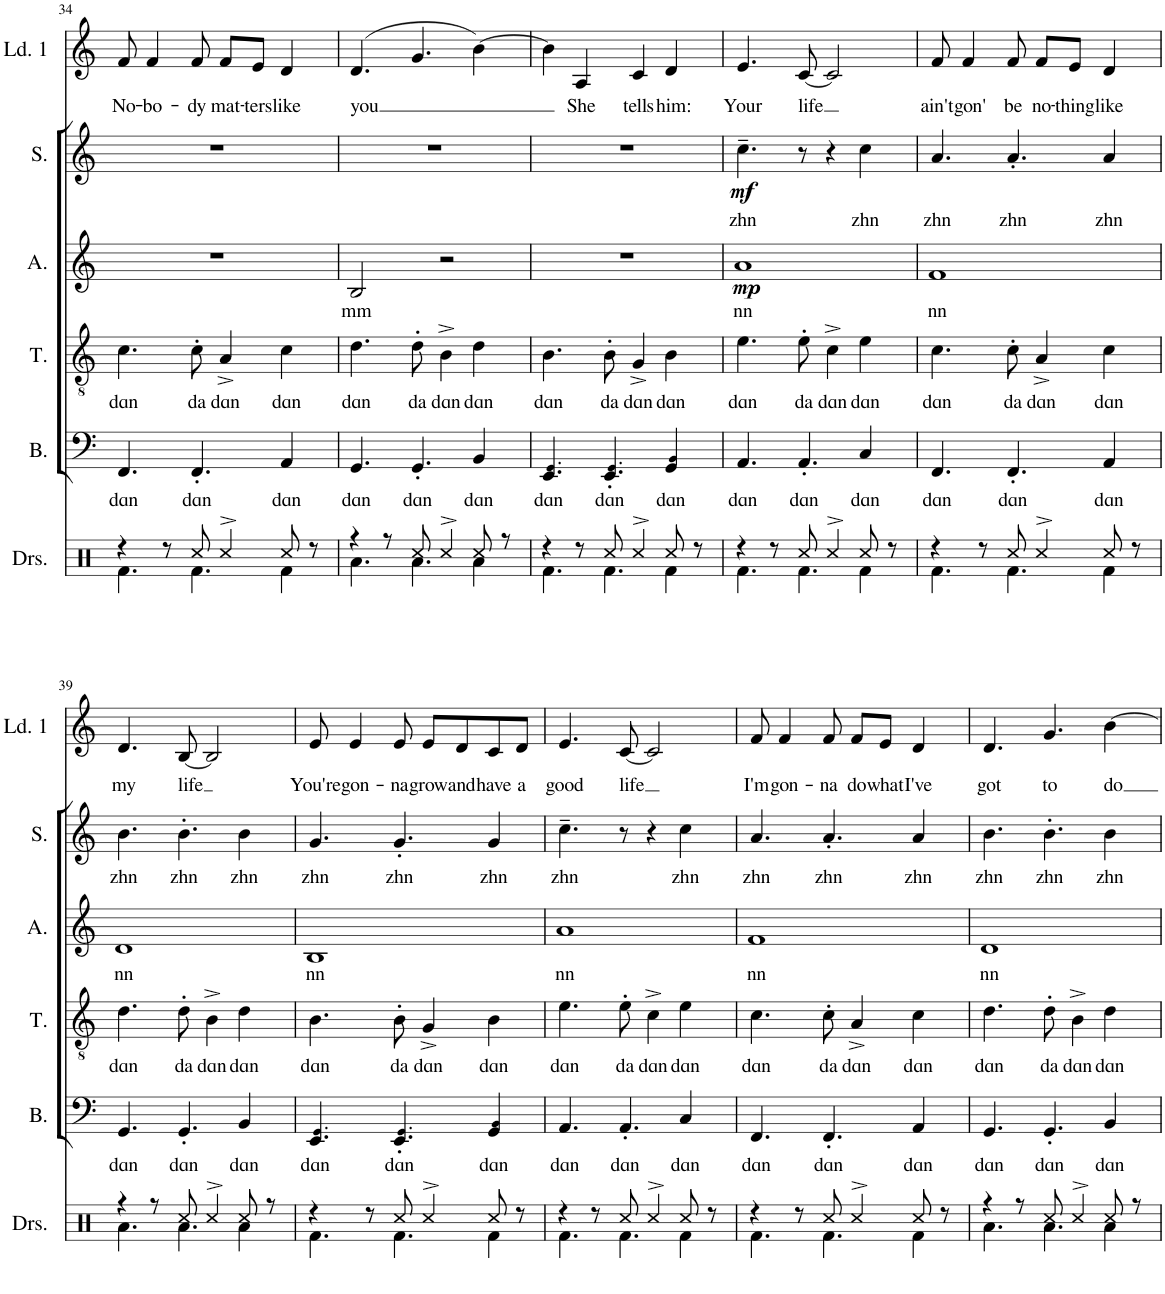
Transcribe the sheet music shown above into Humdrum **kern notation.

**kern	**kern	**text	**kern	**text	**kern	**text	**dynam	**kern	**text	**dynam	**kern	**text
*part6	*part5	*part5	*part4	*part4	*part3	*part3	*part3	*part2	*part2	*part2	*part1	*part1
*staff6	*staff5	*staff5	*staff4	*staff4	*staff3	*staff3	*staff3	*staff2	*staff2	*staff2	*staff1	*staff1
*I"Drumset	*I"Bass	*	*I"Tenor	*	*I"Alto	*	*	*I"Soprano	*	*	*I"Lead 1	*
*I'Drs.	*I'B.	*	*I'T.	*	*I'A.	*	*	*I'S.	*	*	*I'Ld. 1	*
!!LO:PB:g=z
*clefX	*clefF4	*	*clefGv2	*	*clefG2	*	*	*clefG2	*	*	*clefG2	*
*k[]	*k[]	*	*k[]	*	*k[]	*	*	*k[]	*	*	*k[]	*
*M2/2	*M2/2	*	*M2/2	*	*M2/2	*	*	*M2/2	*	*	*M2/2	*
*met(c|)	*met(c|)	*	*met(c|)	*	*met(c|)	*	*	*met(c|)	*	*	*met(c|)	*
=34	=34	=34	=34	=34	=34	=34	=34	=34	=34	=34	=34	=34
*^	*	*	*	*	*	*	*	*	*	*	*	*
!	!	!	!LO:LY:b	!	!LO:LY:b	!	!	!	!	!	!	!	!LO:LY:b
4r	4.Rf\	4.FF/	dɑn	4.c\	dɑn	1r	.	.	1r	.	.	8f/	No-
!	!	!	!	!	!	!	!	!	!	!	!	!	!LO:LY:b
.	.	.	.	.	.	.	.	.	.	.	.	4f/	-bo-
8r	.	.	.	.	.	.	.	.	.	.	.	.	.
!	!	!	!LO:LY:b	!	!LO:LY:b	!	!	!	!	!	!	!	!LO:LY:b
8Rcc/	4.Rf\	4.FF'/	dɑn	8c'\	da	.	.	.	.	.	.	8f/	-dy
!	!	!	!	!	!LO:LY:b	!	!	!	!	!	!	!	!LO:LY:b
4Rcc^/	.	.	.	4A^/	dɑn	.	.	.	.	.	.	8f/L	mat-
!	!	!	!	!	!	!	!	!	!	!	!	!	!LO:LY:b
.	.	.	.	.	.	.	.	.	.	.	.	8e/J	-ters
!	!	!	!LO:LY:b	!	!LO:LY:b	!	!	!	!	!	!	!	!LO:LY:b
8Rcc/	4Rf\	4AA/	dɑn	4c\	dɑn	.	.	.	.	.	.	4d/	like
8r	.	.	.	.	.	.	.	.	.	.	.	.	.
=35	=35	=35	=35	=35	=35	=35	=35	=35	=35	=35	=35	=35	=35
!	!	!	!LO:LY:b	!	!LO:LY:b	!	!LO:LY:b	!	!	!	!	!	!LO:LY:b
4r	4.Ra\	4.GG/	dɑn	4.d\	dɑn	2B/	mm	.	1r	.	.	(4.d/	you
8r	.	.	.	.	.	.	.	.	.	.	.	.	.
!	!	!	!LO:LY:b	!	!LO:LY:b	!	!	!	!	!	!	!	!
8Rcc/	4.Ra\	4.GG'/	dɑn	8d'\	da	.	.	.	.	.	.	4.g/	.
!	!	!	!	!	!LO:LY:b	!	!	!	!	!	!	!	!
4Rcc^/	.	.	.	4B^\	dɑn	2r	.	.	.	.	.	.	.
!	!	!	!LO:LY:b	!	!LO:LY:b	!	!	!	!	!	!	!	!
8Rcc/	4Ra\	4BB/	dɑn	4d\	dɑn	.	.	.	.	.	.	[4b\)	.
8r	.	.	.	.	.	.	.	.	.	.	.	.	.
=36	=36	=36	=36	=36	=36	=36	=36	=36	=36	=36	=36	=36	=36
!	!	!	!LO:LY:b	!	!LO:LY:b	!	!	!	!	!	!	!	!
4r	4.Rf\	4.EE/ 4.GG/	dɑn	4.B\	dɑn	1r	.	.	1r	.	.	4b\]	.
!	!	!	!	!	!	!	!	!	!	!	!	!	!LO:LY:b
8r	.	.	.	.	.	.	.	.	.	.	.	4A/	She
!	!	!	!LO:LY:b	!	!LO:LY:b	!	!	!	!	!	!	!	!
8Rcc/	4.Rf\	4.EE/' 4.GG/'	dɑn	8B'\	da	.	.	.	.	.	.	.	.
!	!	!	!	!	!LO:LY:b	!	!	!	!	!	!	!	!LO:LY:b
4Rcc^/	.	.	.	4G^/	dɑn	.	.	.	.	.	.	4c/	tells
!	!	!	!LO:LY:b	!	!LO:LY:b	!	!	!	!	!	!	!	!LO:LY:b
8Rcc/	4Rf\	4GG/ 4BB/	dɑn	4B\	dɑn	.	.	.	.	.	.	4d/	him:
8r	.	.	.	.	.	.	.	.	.	.	.	.	.
=37	=37	=37	=37	=37	=37	=37	=37	=37	=37	=37	=37	=37	=37
!	!	!	!LO:LY:b	!	!LO:LY:b	!	!LO:LY:b	!LO:DY:b	!	!LO:LY:b	!LO:DY:b	!	!LO:LY:b
4r	4.Rf\	4.AA/	dɑn	4.e\	dɑn	1a	nn	mp	4.cc~\	zhn	mf	4.e/	Your
8r	.	.	.	.	.	.	.	.	.	.	.	.	.
!	!	!	!LO:LY:b	!	!LO:LY:b	!	!	!	!	!	!	!	!LO:LY:b
8Rcc/	4.Rf\	4.AA'/	dɑn	8e'\	da	.	.	.	8r	.	.	[8c/	life
!	!	!	!	!	!LO:LY:b	!	!	!	!	!	!	!	!
4Rcc^/	.	.	.	4c^\	dɑn	.	.	.	4r	.	.	2c/]	.
!	!	!	!LO:LY:b	!	!LO:LY:b	!	!	!	!	!LO:LY:b	!	!	!
8Rcc/	4Rf\	4C/	dɑn	4e\	dɑn	.	.	.	4cc\	zhn	.	.	.
8r	.	.	.	.	.	.	.	.	.	.	.	.	.
=38	=38	=38	=38	=38	=38	=38	=38	=38	=38	=38	=38	=38	=38
!	!	!	!LO:LY:b	!	!LO:LY:b	!	!LO:LY:b	!	!	!LO:LY:b	!	!	!LO:LY:b
4r	4.Rf\	4.FF/	dɑn	4.c\	dɑn	1f	nn	.	4.a/	zhn	.	8f/	ain't
!	!	!	!	!	!	!	!	!	!	!	!	!	!LO:LY:b
.	.	.	.	.	.	.	.	.	.	.	.	4f/	gon'
8r	.	.	.	.	.	.	.	.	.	.	.	.	.
!	!	!	!LO:LY:b	!	!LO:LY:b	!	!	!	!	!LO:LY:b	!	!	!LO:LY:b
8Rcc/	4.Rf\	4.FF'/	dɑn	8c'\	da	.	.	.	4.a'/	zhn	.	8f/	be
!	!	!	!	!	!LO:LY:b	!	!	!	!	!	!	!	!LO:LY:b
4Rcc^/	.	.	.	4A^/	dɑn	.	.	.	.	.	.	8f/L	no-
!	!	!	!	!	!	!	!	!	!	!	!	!	!LO:LY:b
.	.	.	.	.	.	.	.	.	.	.	.	8e/J	-thing
!	!	!	!LO:LY:b	!	!LO:LY:b	!	!	!	!	!LO:LY:b	!	!	!LO:LY:b
8Rcc/	4Rf\	4AA/	dɑn	4c\	dɑn	.	.	.	4a/	zhn	.	4d/	like
8r	.	.	.	.	.	.	.	.	.	.	.	.	.
!!LO:LB:g=z
=39	=39	=39	=39	=39	=39	=39	=39	=39	=39	=39	=39	=39	=39
!	!	!	!LO:LY:b	!	!LO:LY:b	!	!LO:LY:b	!	!	!LO:LY:b	!	!	!LO:LY:b
4r	4.Ra\	4.GG/	dɑn	4.d\	dɑn	1d	nn	.	4.b\	zhn	.	4.d/	my
8r	.	.	.	.	.	.	.	.	.	.	.	.	.
!	!	!	!LO:LY:b	!	!LO:LY:b	!	!	!	!	!LO:LY:b	!	!	!LO:LY:b
8Rcc/	4.Ra\	4.GG'/	dɑn	8d'\	da	.	.	.	4.b'\	zhn	.	[8B/	life
!	!	!	!	!	!LO:LY:b	!	!	!	!	!	!	!	!
4Rcc^/	.	.	.	4B^\	dɑn	.	.	.	.	.	.	2B/]	.
!	!	!	!LO:LY:b	!	!LO:LY:b	!	!	!	!	!LO:LY:b	!	!	!
8Rcc/	4Ra\	4BB/	dɑn	4d\	dɑn	.	.	.	4b\	zhn	.	.	.
8r	.	.	.	.	.	.	.	.	.	.	.	.	.
=40	=40	=40	=40	=40	=40	=40	=40	=40	=40	=40	=40	=40	=40
!	!	!	!LO:LY:b	!	!LO:LY:b	!	!LO:LY:b	!	!	!LO:LY:b	!	!	!LO:LY:b
4r	4.Rf\	4.EE/ 4.GG/	dɑn	4.B\	dɑn	1B	nn	.	4.g/	zhn	.	8e/	You're
!	!	!	!	!	!	!	!	!	!	!	!	!	!LO:LY:b
.	.	.	.	.	.	.	.	.	.	.	.	4e/	gon-
8r	.	.	.	.	.	.	.	.	.	.	.	.	.
!	!	!	!LO:LY:b	!	!LO:LY:b	!	!	!	!	!LO:LY:b	!	!	!LO:LY:b
8Rcc/	4.Rf\	4.EE/' 4.GG/'	dɑn	8B'\	da	.	.	.	4.g'/	zhn	.	8e/	-na
!	!	!	!	!	!LO:LY:b	!	!	!	!	!	!	!	!LO:LY:b
4Rcc^/	.	.	.	4G^/	dɑn	.	.	.	.	.	.	8e/L	grow
!	!	!	!	!	!	!	!	!	!	!	!	!	!LO:LY:b
.	.	.	.	.	.	.	.	.	.	.	.	8d/	and
!	!	!	!LO:LY:b	!	!LO:LY:b	!	!	!	!	!LO:LY:b	!	!	!LO:LY:b
8Rcc/	4Rf\	4GG/ 4BB/	dɑn	4B\	dɑn	.	.	.	4g/	zhn	.	8c/	have
!	!	!	!	!	!	!	!	!	!	!	!	!	!LO:LY:b
8r	.	.	.	.	.	.	.	.	.	.	.	8d/J	a
=41	=41	=41	=41	=41	=41	=41	=41	=41	=41	=41	=41	=41	=41
!	!	!	!LO:LY:b	!	!LO:LY:b	!	!LO:LY:b	!	!	!LO:LY:b	!	!	!LO:LY:b
4r	4.Rf\	4.AA/	dɑn	4.e\	dɑn	1a	nn	.	4.cc~\	zhn	.	4.e/	good
8r	.	.	.	.	.	.	.	.	.	.	.	.	.
!	!	!	!LO:LY:b	!	!LO:LY:b	!	!	!	!	!	!	!	!LO:LY:b
8Rcc/	4.Rf\	4.AA'/	dɑn	8e'\	da	.	.	.	8r	.	.	[8c/	life
!	!	!	!	!	!LO:LY:b	!	!	!	!	!	!	!	!
4Rcc^/	.	.	.	4c^\	dɑn	.	.	.	4r	.	.	2c/]	.
!	!	!	!LO:LY:b	!	!LO:LY:b	!	!	!	!	!LO:LY:b	!	!	!
8Rcc/	4Rf\	4C/	dɑn	4e\	dɑn	.	.	.	4cc\	zhn	.	.	.
8r	.	.	.	.	.	.	.	.	.	.	.	.	.
=42	=42	=42	=42	=42	=42	=42	=42	=42	=42	=42	=42	=42	=42
!	!	!	!LO:LY:b	!	!LO:LY:b	!	!LO:LY:b	!	!	!LO:LY:b	!	!	!LO:LY:b
4r	4.Rf\	4.FF/	dɑn	4.c\	dɑn	1f	nn	.	4.a/	zhn	.	8f/	I'm
!	!	!	!	!	!	!	!	!	!	!	!	!	!LO:LY:b
.	.	.	.	.	.	.	.	.	.	.	.	4f/	gon-
8r	.	.	.	.	.	.	.	.	.	.	.	.	.
!	!	!	!LO:LY:b	!	!LO:LY:b	!	!	!	!	!LO:LY:b	!	!	!LO:LY:b
8Rcc/	4.Rf\	4.FF'/	dɑn	8c'\	da	.	.	.	4.a'/	zhn	.	8f/	-na
!	!	!	!	!	!LO:LY:b	!	!	!	!	!	!	!	!LO:LY:b
4Rcc^/	.	.	.	4A^/	dɑn	.	.	.	.	.	.	8f/L	do
!	!	!	!	!	!	!	!	!	!	!	!	!	!LO:LY:b
.	.	.	.	.	.	.	.	.	.	.	.	8e/J	what
!	!	!	!LO:LY:b	!	!LO:LY:b	!	!	!	!	!LO:LY:b	!	!	!LO:LY:b
8Rcc/	4Rf\	4AA/	dɑn	4c\	dɑn	.	.	.	4a/	zhn	.	4d/	I've
8r	.	.	.	.	.	.	.	.	.	.	.	.	.
=43	=43	=43	=43	=43	=43	=43	=43	=43	=43	=43	=43	=43	=43
!	!	!	!LO:LY:b	!	!LO:LY:b	!	!LO:LY:b	!	!	!LO:LY:b	!	!	!LO:LY:b
4r	4.Ra\	4.GG/	dɑn	4.d\	dɑn	1d	nn	.	4.b\	zhn	.	4.d/	got
8r	.	.	.	.	.	.	.	.	.	.	.	.	.
!	!	!	!LO:LY:b	!	!LO:LY:b	!	!	!	!	!LO:LY:b	!	!	!LO:LY:b
8Rcc/	4.Ra\	4.GG'/	dɑn	8d'\	da	.	.	.	4.b'\	zhn	.	4.g/	to
!	!	!	!	!	!LO:LY:b	!	!	!	!	!	!	!	!
4Rcc^/	.	.	.	4B^\	dɑn	.	.	.	.	.	.	.	.
!	!	!	!LO:LY:b	!	!LO:LY:b	!	!	!	!	!LO:LY:b	!	!	!LO:LY:b
8Rcc/	4Ra\	4BB/	dɑn	4d\	dɑn	.	.	.	4b\	zhn	.	[4b\	do
8r	.	.	.	.	.	.	.	.	.	.	.	.	.
*v	*v	*	*	*	*	*	*	*	*	*	*	*	*
=	=	=	=	=	=	=	=	=	=	=	=	=
*-	*-	*-	*-	*-	*-	*-	*-	*-	*-	*-	*-	*-
